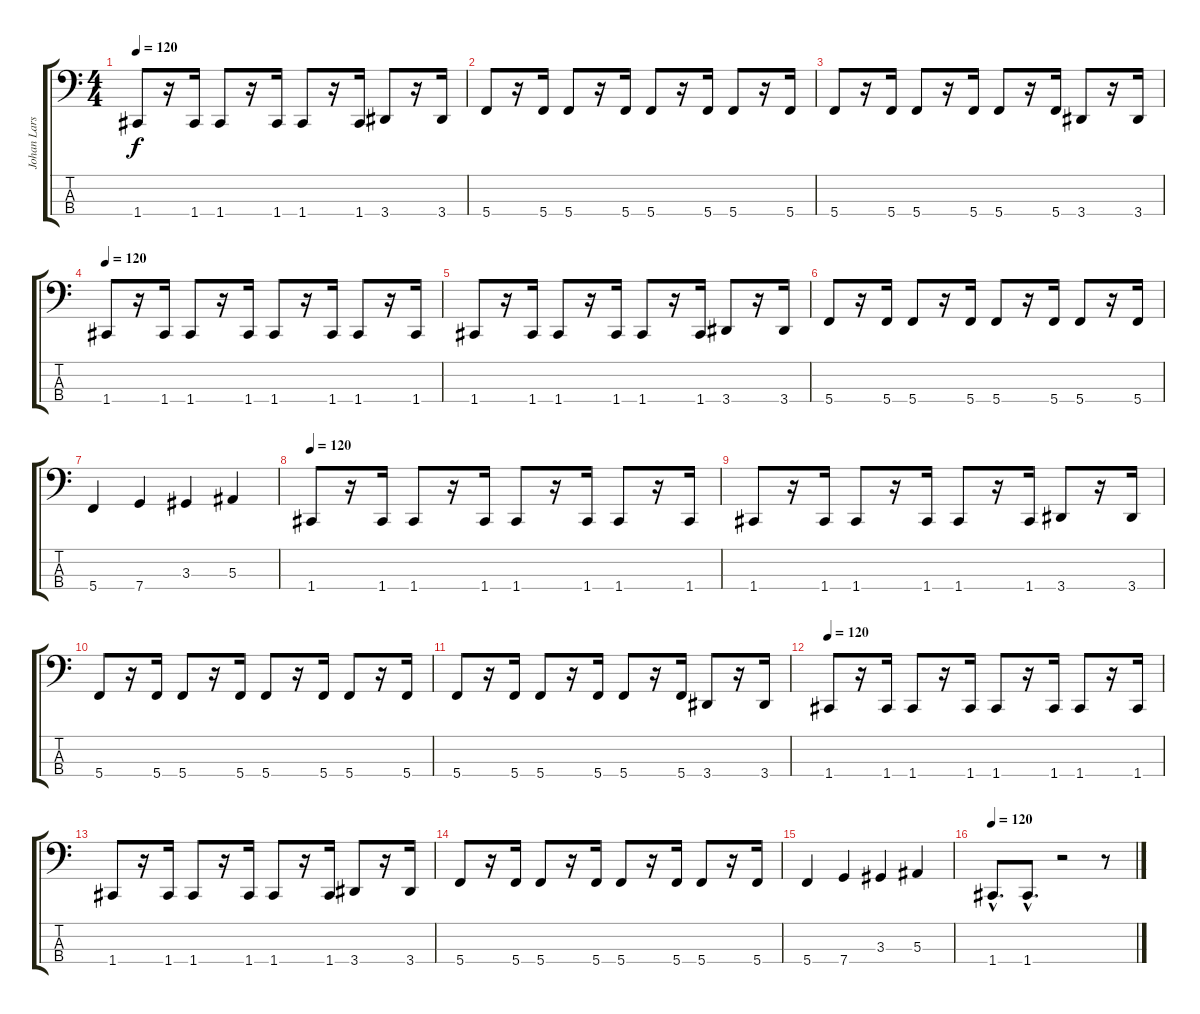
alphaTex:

\track ("Johan Larsson" "Johan Lars") {instrument electricbassfinger}
\staff {score tabs}
\tuning (Eb2 Bb1 F1 C1) {hide}
\ts (4 4)
\tempo 120
\clef f4
\ks c
1.4.8{dy f} r.16 1.4.16 1.4.8 r.16 1.4.16 1.4.8 r.16 1.4.16 3.4.8 r.16 3.4.16 |
5.4.8 r.16 5.4.16 5.4.8 r.16 5.4.16 5.4.8 r.16 5.4.16 5.4.8 r.16 5.4.16 |
5.4.8 r.16 5.4.16 5.4.8 r.16 5.4.16 5.4.8 r.16 5.4.16 3.4.8 r.16 3.4.16 |
\tempo 115
\tempo 120
1.4.8 r.16 1.4.16 1.4.8 r.16 1.4.16 1.4.8 r.16 1.4.16 1.4.8 r.16 1.4.16 |
1.4.8 r.16 1.4.16 1.4.8 r.16 1.4.16 1.4.8 r.16 1.4.16 3.4.8 r.16 3.4.16 |
5.4.8 r.16 5.4.16 5.4.8 r.16 5.4.16 5.4.8 r.16 5.4.16 5.4.8 r.16 5.4.16 |
5.4.4 7.4.4 3.3.4 5.3.4 |
\tempo 115
\tempo 120
1.4.8 r.16 1.4.16 1.4.8 r.16 1.4.16 1.4.8 r.16 1.4.16 1.4.8 r.16 1.4.16 |
1.4.8 r.16 1.4.16 1.4.8 r.16 1.4.16 1.4.8 r.16 1.4.16 3.4.8 r.16 3.4.16 |
5.4.8 r.16 5.4.16 5.4.8 r.16 5.4.16 5.4.8 r.16 5.4.16 5.4.8 r.16 5.4.16 |
5.4.8 r.16 5.4.16 5.4.8 r.16 5.4.16 5.4.8 r.16 5.4.16 3.4.8 r.16 3.4.16 |
\tempo 115
\tempo 120
1.4.8 r.16 1.4.16 1.4.8 r.16 1.4.16 1.4.8 r.16 1.4.16 1.4.8 r.16 1.4.16 |
1.4.8 r.16 1.4.16 1.4.8 r.16 1.4.16 1.4.8 r.16 1.4.16 3.4.8 r.16 3.4.16 |
5.4.8 r.16 5.4.16 5.4.8 r.16 5.4.16 5.4.8 r.16 5.4.16 5.4.8 r.16 5.4.16 |
5.4.4 7.4.4 3.3.4 5.3.4 |
\tempo 120
1.4{hac}.8{d} 1.4{hac}.8{d} r.2 r.8
